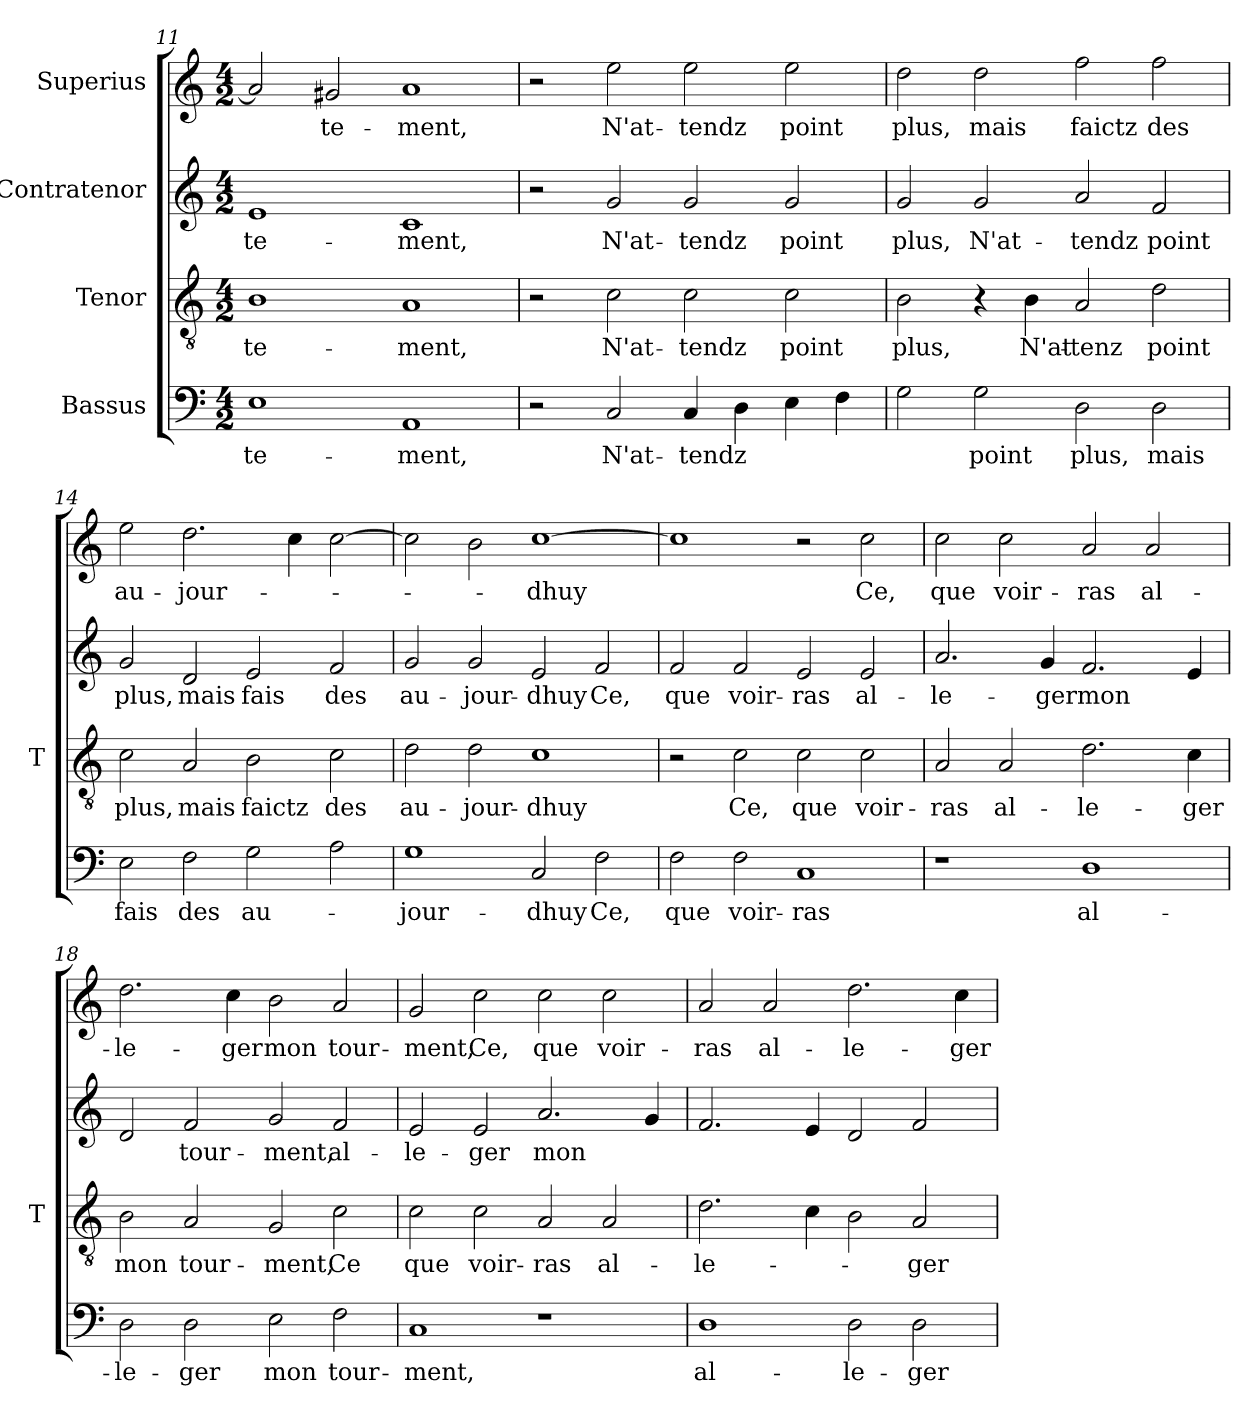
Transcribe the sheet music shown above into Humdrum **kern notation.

**kern	**text	**kern	**text	**kern	**text	**kern	**text
*part4	*part4	*part3	*part3	*part2	*part2	*part1	*part1
*staff4	*staff4	*staff3	*staff3	*staff2	*staff2	*staff1	*staff1
*I"Bassus	*	*I"Tenor	*	*I"Contratenor	*	*I"Superius	*
*	*	*I'T	*	*	*	*	*
*clefF4	*	*clefGv2	*	*clefG2	*	*clefG2	*
*k[]	*	*k[]	*	*k[]	*	*k[]	*
*M4/2	*	*M4/2	*	*M4/2	*	*M4/2	*
=11	=11	=11	=11	=11	=11	=11	=11
1E	te-	1B	te-	1e	te-	2a]	.
.	.	.	.	.	.	2g#X	te-
1AA	-ment,	1A	-ment,	1c	-ment,	1a	-ment,
=12	=12	=12	=12	=12	=12	=12	=12
2r	.	2r	.	2r	.	2r	.
2C	N'at-	2c	N'at-	2g	N'at-	2ee	N'at-
4C	-tendz	2c	-tendz	2g	-tendz	2ee	-tendz
4D	.	.	.	.	.	.	.
4E	.	2c	-point	2g	-point	2ee	-point
4F	.	.	.	.	.	.	.
=13	=13	=13	=13	=13	=13	=13	=13
2G	.	2B	-plus,	2g	-plus,	2dd	-plus,
2G	-point	4r	.	2g	N'at-	2dd	-mais
.	.	4B	N'at-	.	.	.	.
2D	-plus,	2A	-tenz	2a	-tendz	2ff	-faictz
2D	-mais	2d	-point	2f	-point	2ff	-des
=14	=14	=14	=14	=14	=14	=14	=14
2E	-fais	2c	-plus,	2g	-plus,	2ee	au-
2F	-des	2A	-mais	2d	-mais	2.dd	jour-
2G	au-	2B	-faictz	2e	-fais	.	.
.	.	.	.	.	.	4cc	.
2A	.	2c	-des	2f	-des	[2cc	.
=15	=15	=15	=15	=15	=15	=15	=15
1G	jour-	2d	au-	2g	au-	2cc]	.
.	.	2d	jour-	2g	jour-	2b	.
2C	-dhuy	1c	-dhuy	2e	-dhuy	[1cc	-dhuy
2F	-Ce,	.	.	2f	-Ce,	.	.
=16	=16	=16	=16	=16	=16	=16	=16
2F	-que	2r	.	2f	-que	1cc]	.
2F	voir-	2c	-Ce,	2f	voir-	.	.
1C	-ras	2c	-que	2e	-ras	2r	.
.	.	2c	voir-	2e	al-	2cc	-Ce,
=17	=17	=17	=17	=17	=17	=17	=17
1r	.	2A	-ras	2.a	le-	2cc	-que
.	.	2A	al-	.	.	2cc	voir-
.	.	.	.	4g	-ger	.	.
1D	al-	2.d	le-	2.f	-mon	2a	-ras
.	.	.	.	.	.	2a	al-
.	.	4c	-ger	4e	.	.	.
=18	=18	=18	=18	=18	=18	=18	=18
2D	le-	2B	-mon	2d	.	2.dd	le-
2D	-ger	2A	tour-	2f	tour-	.	.
.	.	.	.	.	.	4cc	-ger
2E	-mon	2G	-ment,	2g	-ment,	2b	-mon
2F	tour-	2c	-Ce	2f	al-	2a	tour-
=19	=19	=19	=19	=19	=19	=19	=19
1C	-ment,	2c	-que	2e	le-	2g	-ment,
.	.	2c	voir-	2e	-ger	2cc	-Ce,
1r	.	2A	-ras	2.a	-mon	2cc	-que
.	.	2A	al-	.	.	2cc	voir-
.	.	.	.	4g	.	.	.
=20	=20	=20	=20	=20	=20	=20	=20
1D	al-	2.d	le-	2.f	.	2a	-ras
.	.	.	.	.	.	2a	al-
.	.	4c	.	4e	.	.	.
2D	le-	2B	.	2d	.	2.dd	le-
2D	-ger	2A	-ger	2f	.	.	.
.	.	.	.	.	.	4cc	-ger
=	=	=	=	=	=	=	=
*-	*-	*-	*-	*-	*-	*-	*-
